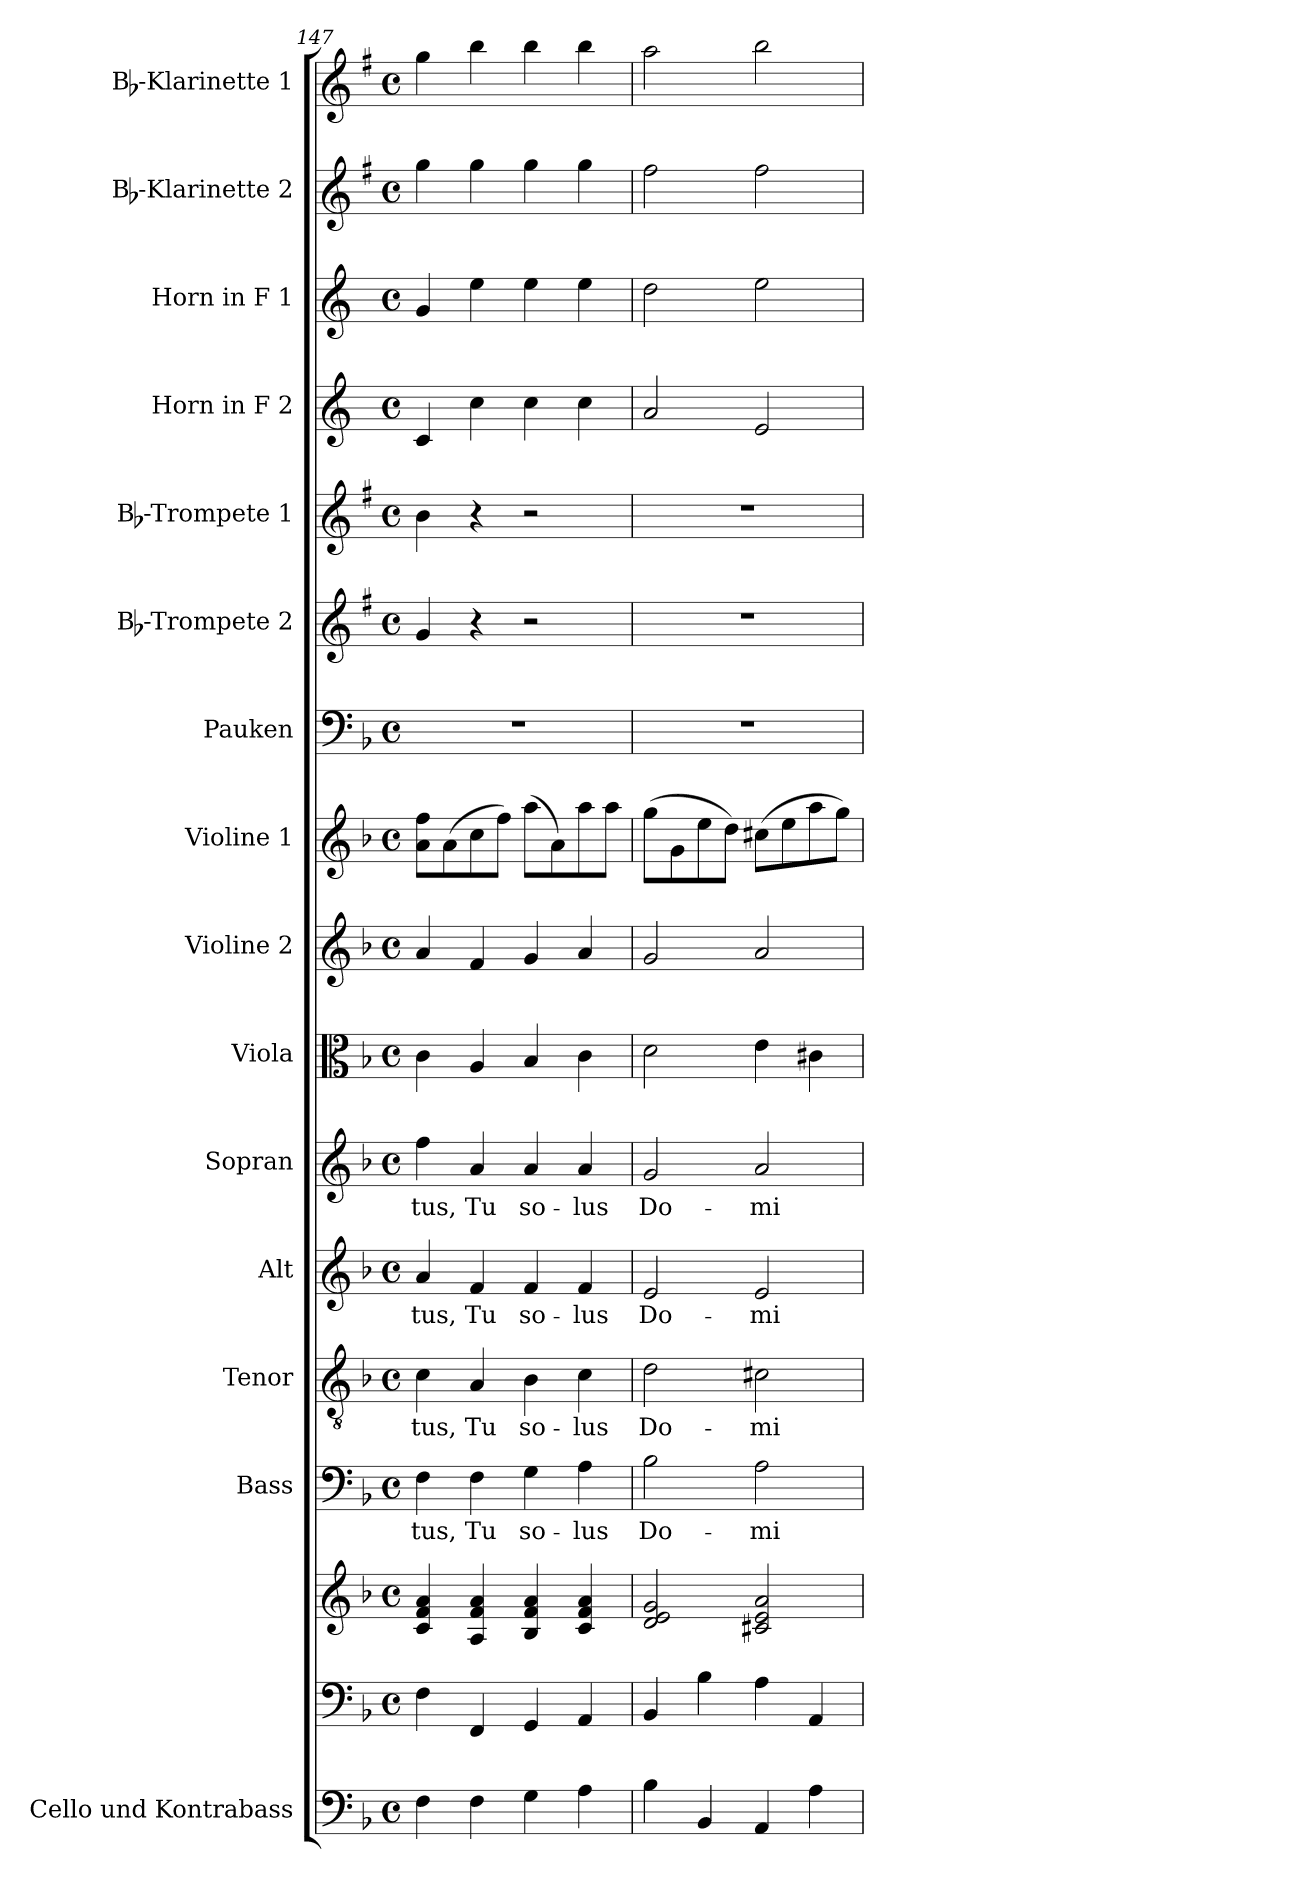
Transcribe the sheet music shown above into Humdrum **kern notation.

**kern	**kern	**kern	**kern	**text	**kern	**text	**kern	**text	**kern	**text	**kern	**kern	**kern	**kern	**kern	**kern	**kern	**kern	**kern	**kern
*part16	*part15	*part15	*part14	*part14	*part13	*part13	*part12	*part12	*part11	*part11	*part10	*part9	*part8	*part7	*part6	*part5	*part4	*part3	*part2	*part1
*staff17	*staff16	*staff15	*staff14	*staff14	*staff13	*staff13	*staff12	*staff12	*staff11	*staff11	*staff10	*staff9	*staff8	*staff7	*staff6	*staff5	*staff4	*staff3	*staff2	*staff1
*I"Cello und Kontrabass	*	*	*I"Bass	*	*I"Tenor	*	*I"Alt	*	*I"Sopran	*	*I"Viola	*I"Violine 2	*I"Violine 1	*I"Pauken	*I"Bb-Trompete 2	*I"Bb-Trompete 1	*I"Horn in F 2	*I"Horn in F 1	*I"Bb-Klarinette 2	*I"Bb-Klarinette 1
*I'Kb.	*	*	*I'B.	*	*I'T.	*	*I'A.	*	*I'S.	*	*I'Vla.	*I'Vl. 2	*I'Vl. 1	*I'Pk.	*I'Bb Trp. 2	*I'Bb Trp. 1	*	*	*I'Bb Kl. 2	*I'Bb Kl. 1
*clefF4	*clefF4	*clefG2	*clefF4	*	*clefGv2	*	*clefG2	*	*clefG2	*	*clefC3	*clefG2	*clefG2	*clefF4	*clefG2	*clefG2	*clefG2	*clefG2	*clefG2	*clefG2
*ITrd7c12	*	*	*	*	*	*	*	*	*	*	*	*	*	*	*ITrd1c2	*ITrd1c2	*ITrd4c7	*ITrd4c7	*ITrd1c2	*ITrd1c2
*k[b-]	*k[b-]	*k[b-]	*k[b-]	*	*k[b-]	*	*k[b-]	*	*k[b-]	*	*k[b-]	*k[b-]	*k[b-]	*k[b-]	*k[b-]	*k[b-]	*k[b-]	*k[b-]	*k[b-]	*k[b-]
*F:	*F:	*F:	*F:	*	*F:	*	*F:	*	*F:	*	*F:	*F:	*F:	*F:	*F:	*F:	*F:	*F:	*F:	*F:
*M4/4	*M4/4	*M4/4	*M4/4	*	*M4/4	*	*M4/4	*	*M4/4	*	*M4/4	*M4/4	*M4/4	*M4/4	*M4/4	*M4/4	*M4/4	*M4/4	*M4/4	*M4/4
*met(c)	*met(c)	*met(c)	*met(c)	*	*met(c)	*	*met(c)	*	*met(c)	*	*met(c)	*met(c)	*met(c)	*met(c)	*met(c)	*met(c)	*met(c)	*met(c)	*met(c)	*met(c)
=147	=147	=147	=147	=147	=147	=147	=147	=147	=147	=147	=147	=147	=147	=147	=147	=147	=147	=147	=147	=147
!	!	!	!	!LO:LY:b	!	!LO:LY:b	!	!LO:LY:b	!	!LO:LY:b	!	!	!	!	!	!	!	!	!	!
4FF\	4F\	4c/ 4f/ 4a/	4F\	-tus,	4c\	-tus,	4a/	-tus,	4ff\	-tus,	4c\	4a/	8a\ 8ff\L	1r	4f/	4a\	4F/	4c/	4ff\	4ff\
.	.	.	.	.	.	.	.	.	.	.	.	.	(>8a\	.	.	.	.	.	.	.
!	!	!	!	!LO:LY:b	!	!LO:LY:b	!	!LO:LY:b	!	!LO:LY:b	!	!	!	!	!	!	!	!	!	!
4FF\	4FF/	4A/ 4f/ 4a/	4F\	Tu	4A/	Tu	4f/	Tu	4a/	Tu	4A/	4f/	8cc\	.	4r	4r	4f\	4a\	4ff\	4aa\
.	.	.	.	.	.	.	.	.	.	.	.	.	8ff\J)	.	.	.	.	.	.	.
!	!	!	!	!LO:LY:b	!	!LO:LY:b	!	!LO:LY:b	!	!LO:LY:b	!	!	!	!	!	!	!	!	!	!
4GG\	4GG/	4B-/ 4f/ 4a/	4G\	so-	4B-\	so-	4f/	so-	4a/	so-	4B-/	4g/	(>8aa\L	.	2r	2r	4f\	4a\	4ff\	4aa\
.	.	.	.	.	.	.	.	.	.	.	.	.	8a\)	.	.	.	.	.	.	.
!	!	!	!	!LO:LY:b	!	!LO:LY:b	!	!LO:LY:b	!	!LO:LY:b	!	!	!	!	!	!	!	!	!	!
4AA\	4AA/	4c/ 4f/ 4a/	4A\	-lus	4c\	-lus	4f/	-lus	4a/	-lus	4c\	4a/	8aa\	.	.	.	4f\	4a\	4ff\	4aa\
.	.	.	.	.	.	.	.	.	.	.	.	.	8aa\J	.	.	.	.	.	.	.
!!LO:PB:g=z
=148	=148	=148	=148	=148	=148	=148	=148	=148	=148	=148	=148	=148	=148	=148	=148	=148	=148	=148	=148	=148
!	!	!	!	!LO:LY:b	!	!LO:LY:b	!	!LO:LY:b	!	!LO:LY:b	!	!	!	!	!	!	!	!	!	!
4BB-\	4BB-/	2d/ 2e/ 2g/	2B-\	Do-	2d\	Do-	2e/	Do-	2g/	Do-	2d\	2g/	(>8gg\L	1r	1r	1r	2d/	2g\	2ee\	2gg\
.	.	.	.	.	.	.	.	.	.	.	.	.	8g\	.	.	.	.	.	.	.
4BBB-/	4B-\	.	.	.	.	.	.	.	.	.	.	.	8ee\	.	.	.	.	.	.	.
.	.	.	.	.	.	.	.	.	.	.	.	.	8dd\J)	.	.	.	.	.	.	.
!	!	!	!	!LO:LY:b	!	!LO:LY:b	!	!LO:LY:b	!	!LO:LY:b	!	!	!	!	!	!	!	!	!	!
4AAA/	4A\	2c#X/ 2e/ 2a/	2A\	-mi-	2c#X\	-mi-	2e/	-mi-	2a/	-mi-	4e\	2a/	(>8cc#X\L	.	.	.	2A/	2a\	2ee\	2aa\
.	.	.	.	.	.	.	.	.	.	.	.	.	8ee\	.	.	.	.	.	.	.
4AA\	4AA/	.	.	.	.	.	.	.	.	.	4c#X\	.	8aa\	.	.	.	.	.	.	.
.	.	.	.	.	.	.	.	.	.	.	.	.	8gg\J)	.	.	.	.	.	.	.
=	=	=	=	=	=	=	=	=	=	=	=	=	=	=	=	=	=	=	=	=
*-	*-	*-	*-	*-	*-	*-	*-	*-	*-	*-	*-	*-	*-	*-	*-	*-	*-	*-	*-	*-
